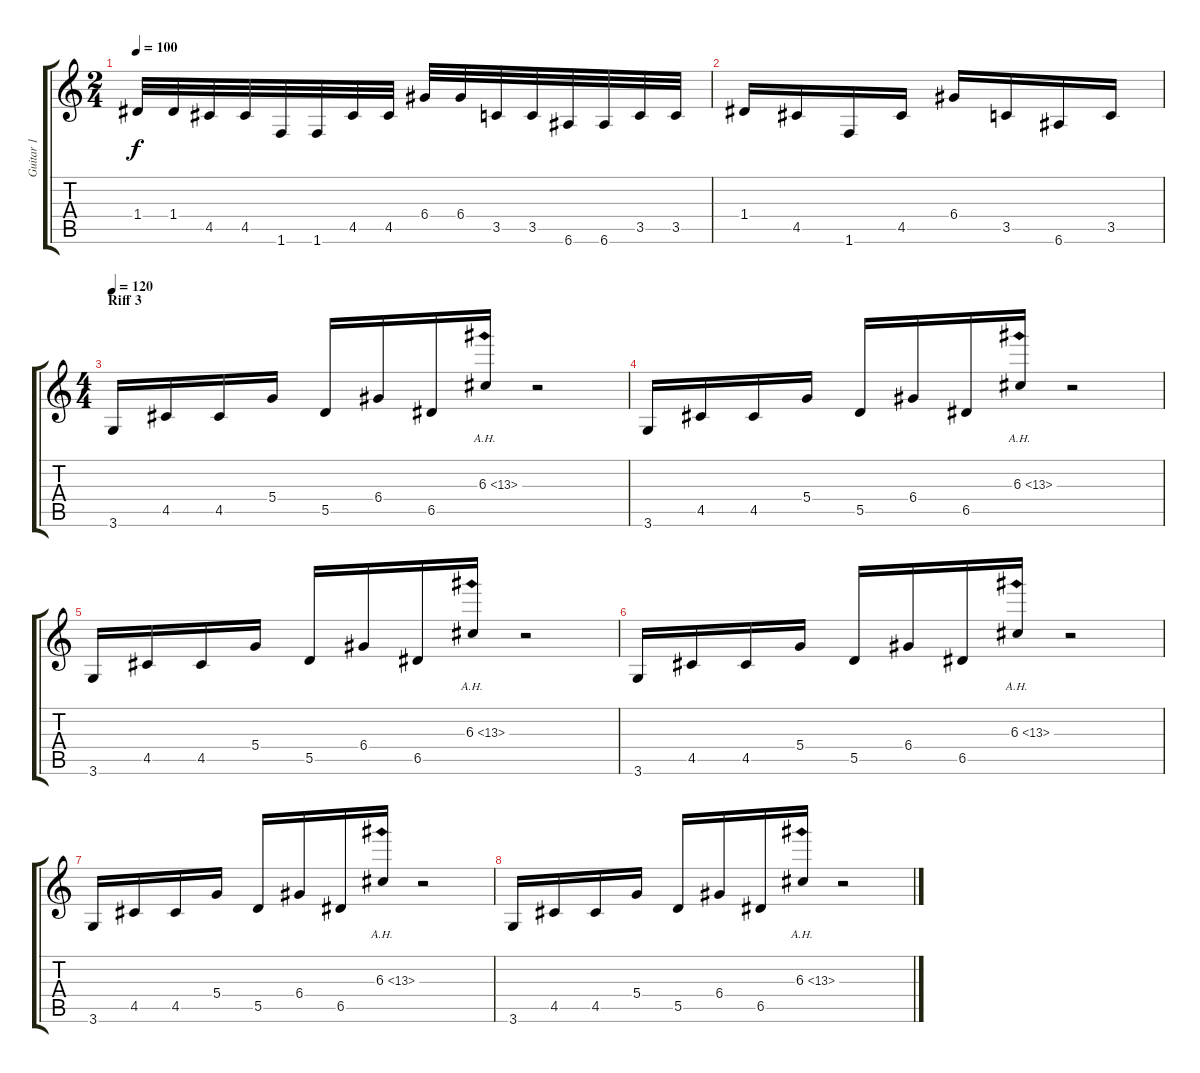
\track ("Guitar 1" "Guitar 1") {instrument distortionguitar}
\staff {score tabs}
\tuning (E4 B3 G3 D3 A2 E2) {hide}
\ts (2 4)
\tempo 100
\clef g2
\ks c
1.4.32{dy f} 1.4.32 4.5.32 4.5.32 1.6.32 1.6.32 4.5.32 4.5.32 6.4.32 6.4.32 3.5.32 3.5.32 6.6.32 6.6.32 3.5.32 3.5.32 |
1.4.16 4.5.16 1.6.16 4.5.16 6.4.16 3.5.16 6.6.16 3.5.16 |
\ts (4 4)
\section ("" "Riff 3")
\tempo 120
3.6.16 4.5.16 4.5.16 5.4.16 5.5.16 6.4.16 6.5.16 6.3{ah 7}.16 r.2 |
3.6.16 4.5.16 4.5.16 5.4.16 5.5.16 6.4.16 6.5.16 6.3{ah 7}.16 r.2 |
3.6.16 4.5.16 4.5.16 5.4.16 5.5.16 6.4.16 6.5.16 6.3{ah 7}.16 r.2 |
3.6.16 4.5.16 4.5.16 5.4.16 5.5.16 6.4.16 6.5.16 6.3{ah 7}.16 r.2 |
3.6.16 4.5.16 4.5.16 5.4.16 5.5.16 6.4.16 6.5.16 6.3{ah 7}.16 r.2 |
3.6.16 4.5.16 4.5.16 5.4.16 5.5.16 6.4.16 6.5.16 6.3{ah 7}.16 r.2
